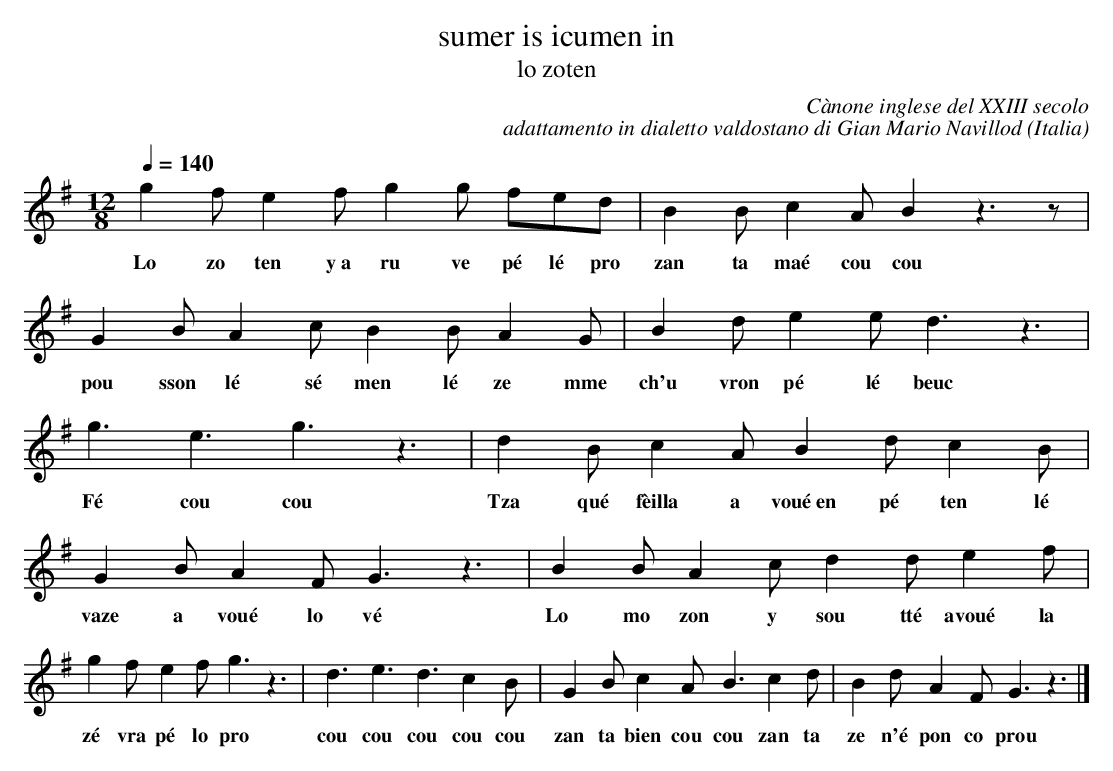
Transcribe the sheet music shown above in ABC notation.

X:1
T:sumer is icumen in
T:lo zoten
C:Cànone inglese del XXIII secolo
C:adattamento in dialetto valdostano di Gian Mario Navillod
O:Italia
Q:1/4=140
V:1
M:12/8
L:1/8
K:G
g2 f e2 f g2 g fed |B2 B c2 A B2 z3 z |G2 B A2 c B2 B A2 G |B2 d e2 e d3 z3 |
w:Lo zo ten y~a ru ve pé lé pro zan ta maé cou cou pou sson lé sé men lé ze mme ch'u vron pé lé beuc
g3 e3 g3 z3 |d2 B c2 A B2 d c2 B |G2 B A2 F G3 z3 |B2 B A2 c d2 d e2 f |
w:Fé cou cou Tza qué fèilla a voué~en pé ten lé vaze a voué lo vé Lo mo zon y sou tté avoué la
g2 f e2 f g3 z3 |d3 e3 d3 c2 B |G2 B c2 A B3 c2 d |B2 d A2 F G3 z3 |]
w:zé vra pé lo pro cou cou cou cou cou zan ta bien cou cou zan ta ze n'é pon co prou
     %End of file
